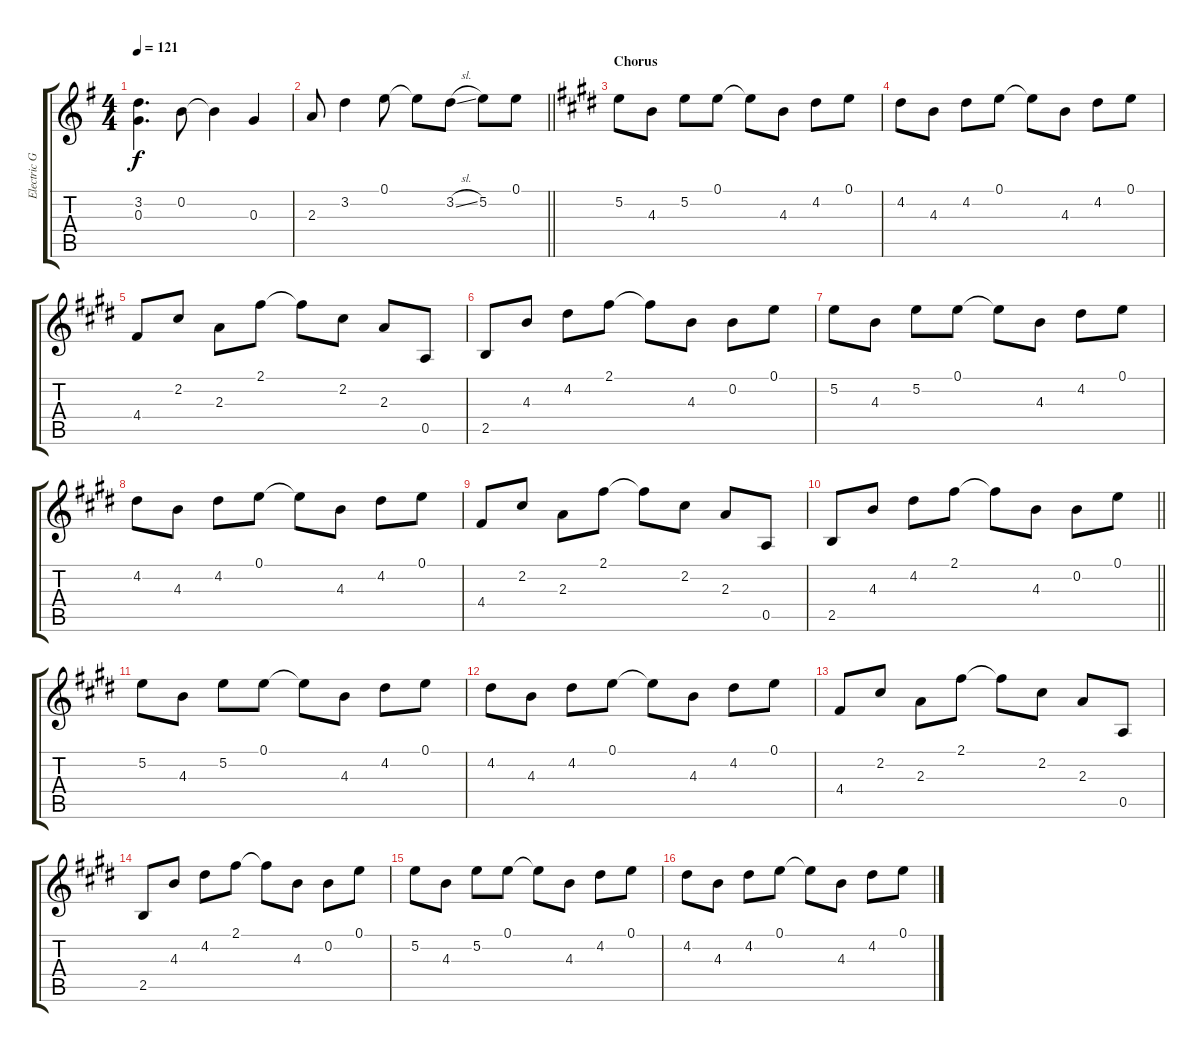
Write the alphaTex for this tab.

\track ("Electric Guitar 1" "Electric G") {instrument distortionguitar}
\staff {score tabs}
\tuning (E4 B3 G3 D3 A2 E2) {hide}
\ts (4 4)
\tempo 121
\clef g2
\ks g
(3.2 0.3).4{d dy f} 0.2.8 0.2{t}.4 0.3.4 |
\barLineRight lightlight
2.3.8 3.2.4 0.1.8 0.1{t}.8 3.2{sl}.8 5.2.8 0.1.8 |
\section ("" "Chorus")
\ks e
5.2.8 4.3.8 5.2.8 0.1.8 0.1{t}.8 4.3.8 4.2.8 0.1.8 |
4.2.8 4.3.8 4.2.8 0.1.8 0.1{t}.8 4.3.8 4.2.8 0.1.8 |
4.4.8 2.2.8 2.3.8 2.1.8 2.1{t}.8 2.2.8 2.3.8 0.5.8 |
2.5.8 4.3.8 4.2.8 2.1.8 2.1{t}.8 4.3.8 0.2.8 0.1.8 |
5.2.8 4.3.8 5.2.8 0.1.8 0.1{t}.8 4.3.8 4.2.8 0.1.8 |
4.2.8 4.3.8 4.2.8 0.1.8 0.1{t}.8 4.3.8 4.2.8 0.1.8 |
4.4.8 2.2.8 2.3.8 2.1.8 2.1{t}.8 2.2.8 2.3.8 0.5.8 |
\barLineRight lightlight
2.5.8 4.3.8 4.2.8 2.1.8 2.1{t}.8 4.3.8 0.2.8 0.1.8 |
5.2.8 4.3.8 5.2.8 0.1.8 0.1{t}.8 4.3.8 4.2.8 0.1.8 |
4.2.8 4.3.8 4.2.8 0.1.8 0.1{t}.8 4.3.8 4.2.8 0.1.8 |
4.4.8 2.2.8 2.3.8 2.1.8 2.1{t}.8 2.2.8 2.3.8 0.5.8 |
2.5.8 4.3.8 4.2.8 2.1.8 2.1{t}.8 4.3.8 0.2.8 0.1.8 |
5.2.8 4.3.8 5.2.8 0.1.8 0.1{t}.8 4.3.8 4.2.8 0.1.8 |
4.2.8 4.3.8 4.2.8 0.1.8 0.1{t}.8 4.3.8 4.2.8 0.1.8
